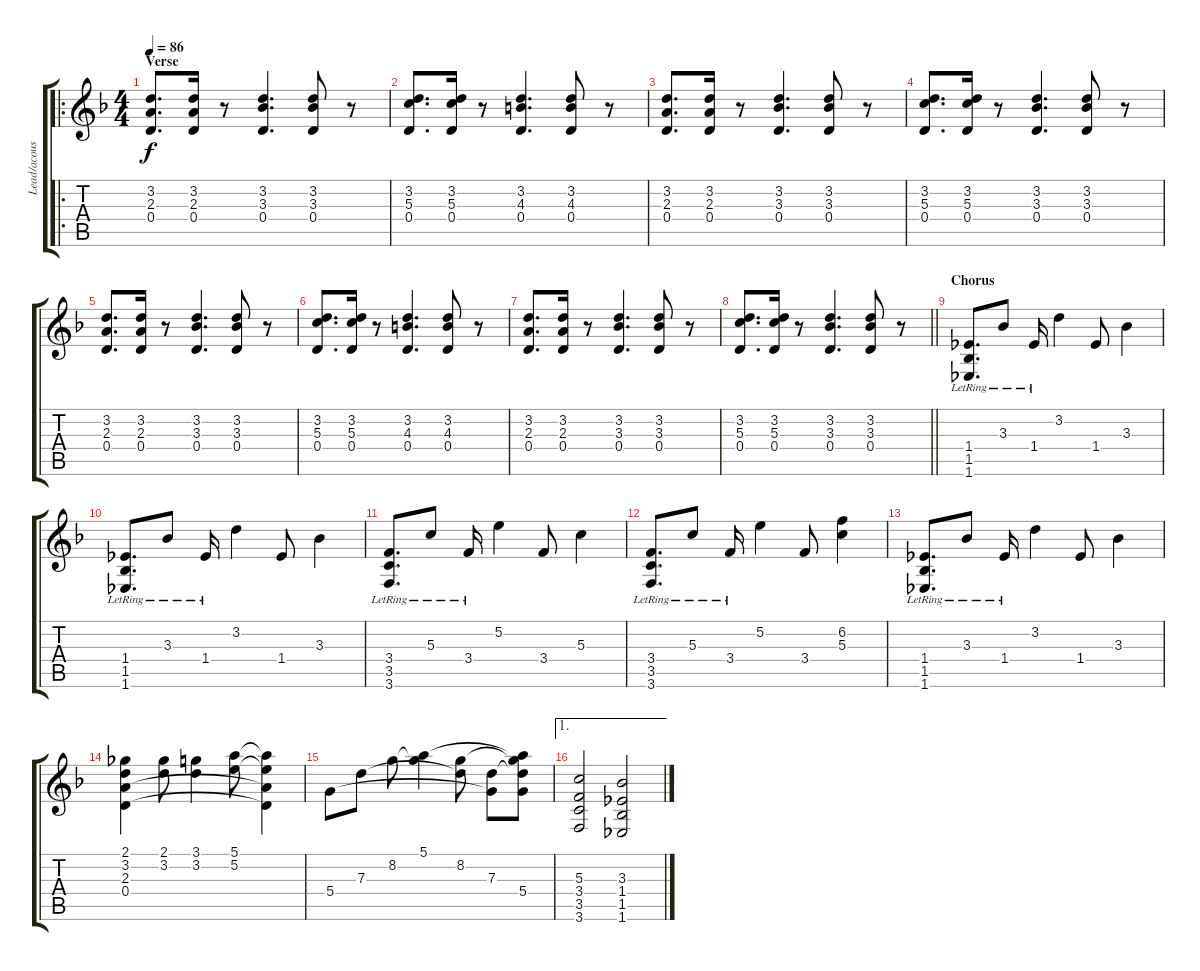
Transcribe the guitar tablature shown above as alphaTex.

\track ("Lead/acoustic guitar" "Lead/acous") {instrument acousticguitarsteel}
\staff {score tabs}
\tuning (E4 B3 G3 D3 A2 D2) {hide}
\ro
\ts (4 4)
\section ("" "Verse")
\tempo 86
\clef g2
\ks dminor
(3.2 2.3 0.4).8{d dy f} (3.2 2.3 0.4).16 r.8 (3.2 3.3 0.4).4{d} (3.2 3.3 0.4).8 r.8 |
(3.2 5.3 0.4).8{d} (3.2 5.3 0.4).16 r.8 (3.2 4.3 0.4).4{d} (3.2 4.3 0.4).8 r.8 |
(3.2 2.3 0.4).8{d} (3.2 2.3 0.4).16 r.8 (3.2 3.3 0.4).4{d} (3.2 3.3 0.4).8 r.8 |
(3.2 5.3 0.4).8{d} (3.2 5.3 0.4).16 r.8 (3.2 3.3 0.4).4{d} (3.2 3.3 0.4).8 r.8 |
(3.2 2.3 0.4).8{d} (3.2 2.3 0.4).16 r.8 (3.2 3.3 0.4).4{d} (3.2 3.3 0.4).8 r.8 |
(3.2 5.3 0.4).8{d} (3.2 5.3 0.4).16 r.8 (3.2 4.3 0.4).4{d} (3.2 4.3 0.4).8 r.8 |
(3.2 2.3 0.4).8{d} (3.2 2.3 0.4).16 r.8 (3.2 3.3 0.4).4{d} (3.2 3.3 0.4).8 r.8 |
\barLineRight lightlight
(3.2 5.3 0.4).8{d} (3.2 5.3 0.4).16 r.8 (3.2 3.3 0.4).4{d} (3.2 3.3 0.4).8 r.8 |
\section ("" "Chorus")
(1.4{lr} 1.5{lr} 1.6{lr}).8{d} 3.3{lr}.8 1.4{lr}.16 3.2.4 1.4.8 3.3.4 |
(1.4{lr} 1.5{lr} 1.6{lr}).8{d} 3.3{lr}.8 1.4{lr}.16 3.2.4 1.4.8 3.3.4 |
(3.4{lr} 3.5{lr} 3.6{lr}).8{d} 5.3{lr}.8 3.4{lr}.16 5.2.4 3.4.8 5.3.4 |
(3.4{lr} 3.5{lr} 3.6{lr}).8{d} 5.3{lr}.8 3.4{lr}.16 5.2.4 3.4.8 (6.2 5.3).4 |
(1.4{lr} 1.5{lr} 1.6{lr}).8{d} 3.3{lr}.8 1.4{lr}.16 3.2.4 1.4.8 3.3.4 |
(2.1 3.2 2.3 0.4).4 (2.1 3.2).8 (3.1 3.2).4 (5.1 5.2).8 (5.1{t} 5.2{t} 2.3{t} 0.4{t}).4 |
5.4.8 7.3.8 8.2.8 (5.1 8.2{t}).4 (8.2 7.3{t}).8 (7.3 5.4{t}).8 (5.1{t} 8.2{t} 7.3{t} 5.4).8 |
\ae 1
(5.3 3.4 3.5 3.6).2 (3.3 1.4 1.5 1.6).2
